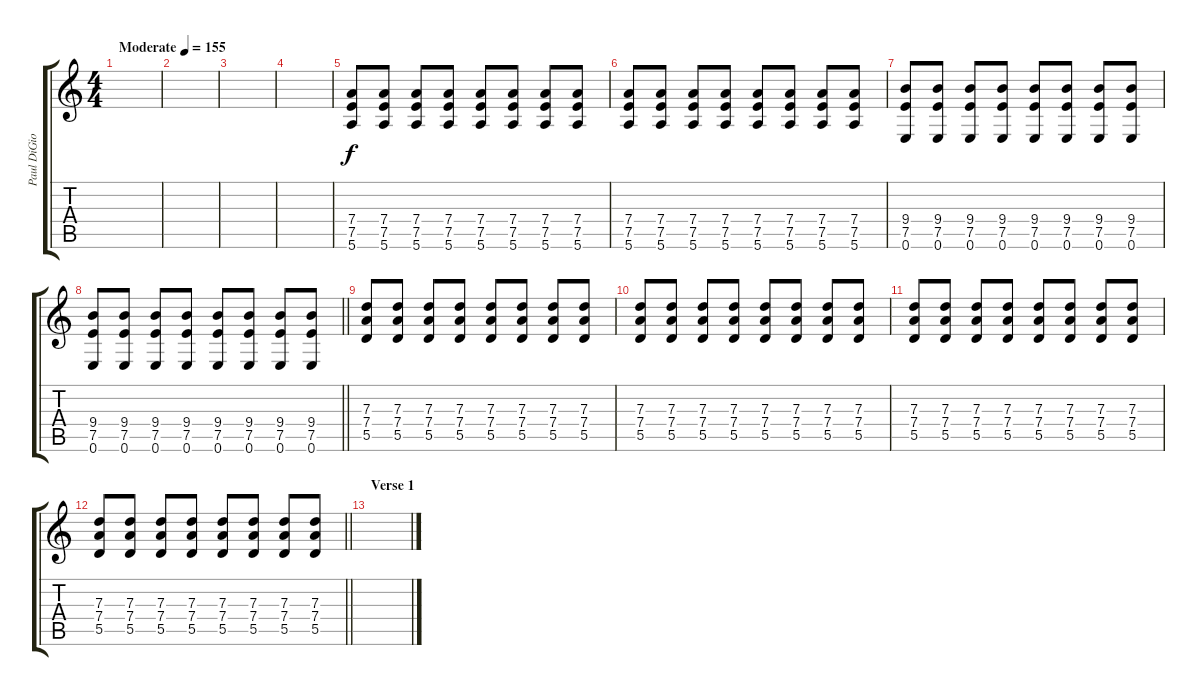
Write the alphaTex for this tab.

\track ("Paul DiGiovanni (Studio Guitar)" "Paul DiGio") {instrument overdrivenguitar}
\staff {score tabs}
\tuning (E4 B3 G3 D3 A2 E2) {hide}
\ts (4 4)
\tempo (155 "Moderate")
\clef g2
\ks c
|
|
|
|
(7.4 7.5 5.6).8{instrument overdrivenguitar} (7.4 7.5 5.6).8 (7.4 7.5 5.6).8 (7.4 7.5 5.6).8 (7.4 7.5 5.6).8 (7.4 7.5 5.6).8 (7.4 7.5 5.6).8 (7.4 7.5 5.6).8 |
(7.4 7.5 5.6).8 (7.4 7.5 5.6).8 (7.4 7.5 5.6).8 (7.4 7.5 5.6).8 (7.4 7.5 5.6).8 (7.4 7.5 5.6).8 (7.4 7.5 5.6).8 (7.4 7.5 5.6).8 |
(9.4 7.5 0.6).8 (9.4 7.5 0.6).8 (9.4 7.5 0.6).8 (9.4 7.5 0.6).8 (9.4 7.5 0.6).8 (9.4 7.5 0.6).8 (9.4 7.5 0.6).8 (9.4 7.5 0.6).8 |
\barLineRight lightlight
(9.4 7.5 0.6).8 (9.4 7.5 0.6).8 (9.4 7.5 0.6).8 (9.4 7.5 0.6).8 (9.4 7.5 0.6).8 (9.4 7.5 0.6).8 (9.4 7.5 0.6).8 (9.4 7.5 0.6).8 |
(7.3 7.4 5.5).8 (7.3 7.4 5.5).8 (7.3 7.4 5.5).8 (7.3 7.4 5.5).8 (7.3 7.4 5.5).8 (7.3 7.4 5.5).8 (7.3 7.4 5.5).8 (7.3 7.4 5.5).8 |
(7.3 7.4 5.5).8 (7.3 7.4 5.5).8 (7.3 7.4 5.5).8 (7.3 7.4 5.5).8 (7.3 7.4 5.5).8 (7.3 7.4 5.5).8 (7.3 7.4 5.5).8 (7.3 7.4 5.5).8 |
(7.3 7.4 5.5).8 (7.3 7.4 5.5).8 (7.3 7.4 5.5).8 (7.3 7.4 5.5).8 (7.3 7.4 5.5).8 (7.3 7.4 5.5).8 (7.3 7.4 5.5).8 (7.3 7.4 5.5).8 |
\barLineRight lightlight
(7.3 7.4 5.5).8 (7.3 7.4 5.5).8 (7.3 7.4 5.5).8 (7.3 7.4 5.5).8 (7.3 7.4 5.5).8 (7.3 7.4 5.5).8 (7.3 7.4 5.5).8 (7.3 7.4 5.5).8 |
\section ("" "Verse 1")
